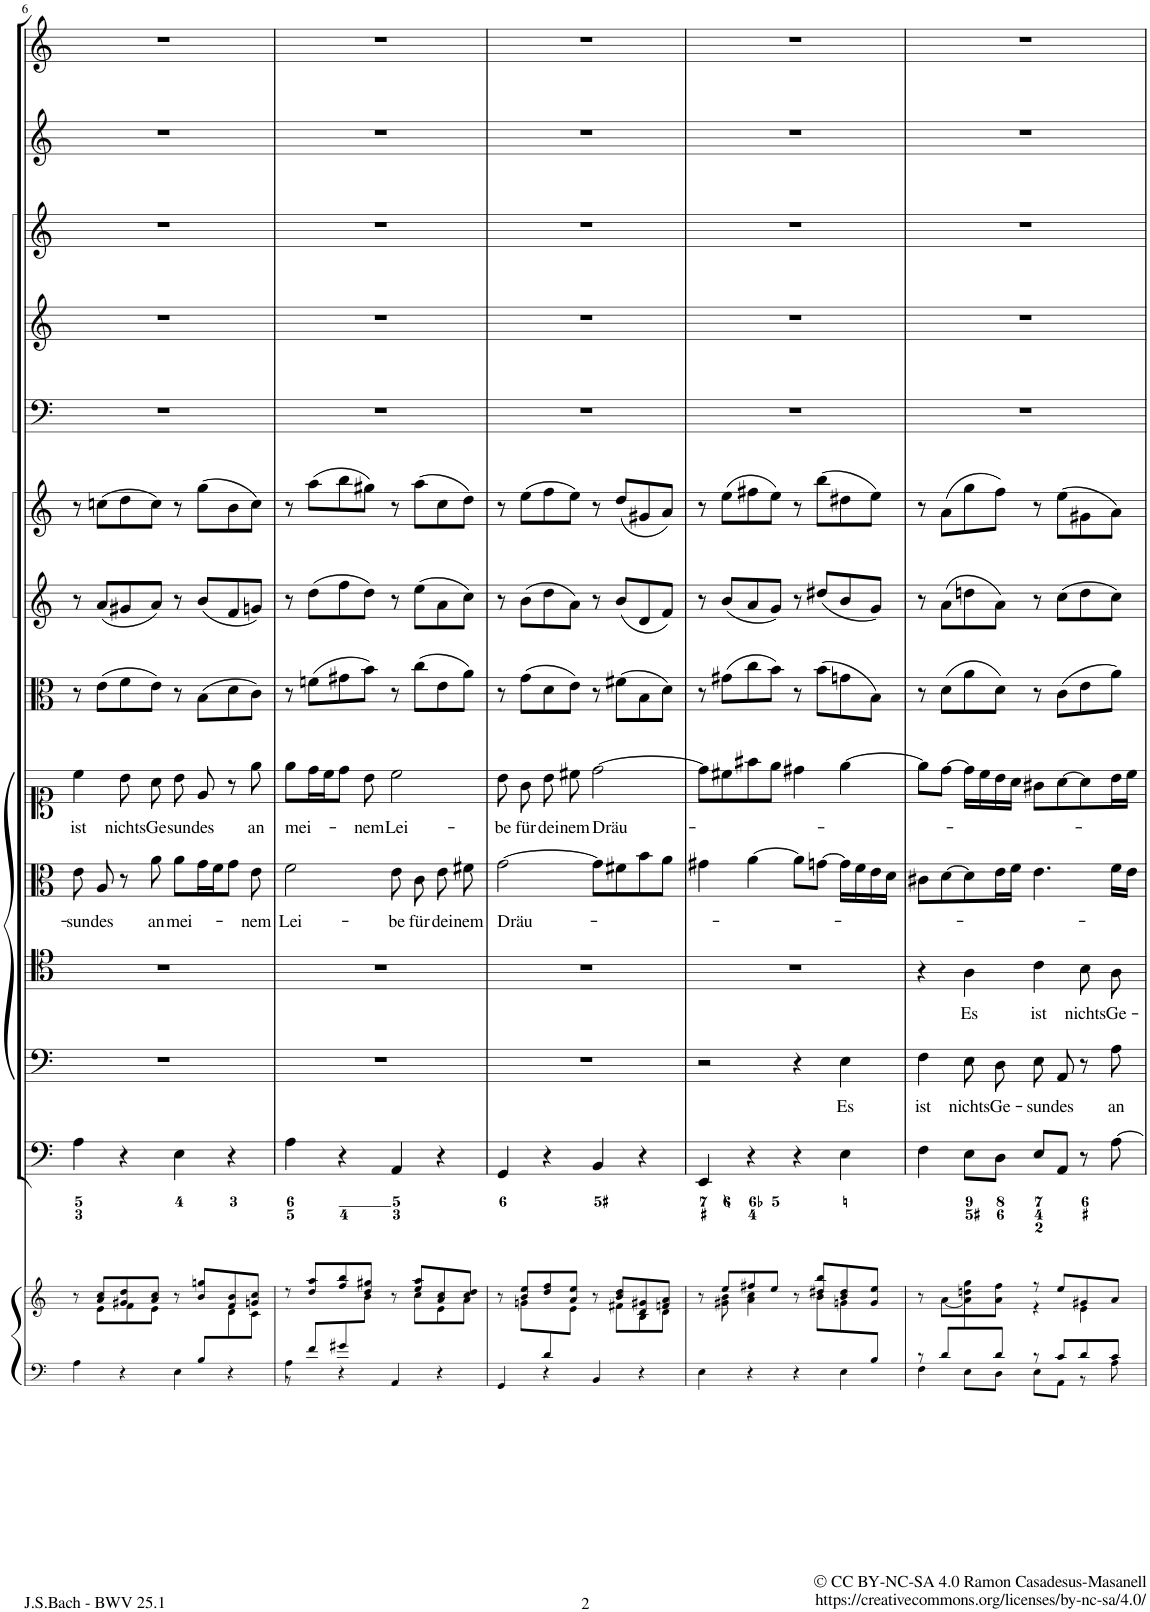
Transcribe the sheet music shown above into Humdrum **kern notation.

**kern	**kern	**kern	**kern	**text	**kern	**text	**kern	**text	**kern	**text	**kern	**kern	**kern	**kern	**kern	**kern	**kern	**kern
*part14	*part14	*part13	*part12	*part12	*part11	*part11	*part10	*part10	*part9	*part9	*part8	*part7	*part6	*part5	*part4	*part3	*part2	*part1
*staff15	*staff14	*staff13	*staff12	*staff12	*staff11	*staff11	*staff10	*staff10	*staff9	*staff9	*staff8	*staff7	*staff6	*staff5	*staff4	*staff3	*staff2	*staff1
*I"Piano reduction	*	*I"Continuo	*I"Basso	*	*I"Tenore	*	*I"Alto	*	*I"Soprano	*	*I"Viola	*I"Oboe II. Violino II.	*I"Oboe I. Violino I.	*I"Trombone III	*I"Trombone II	*I"Trombone I	*I"Cornetto	*I"Fauto I. II. III.
*I'Pno	*	*	*	*	*	*	*	*	*	*	*	*	*I'Ob	*I'Trb	*I'Trb	*I'Trb	*	*
!!LO:PB:g=z
*clefF4	*clefG2	*clefF4	*clefF4	*	*clefC4	*	*clefC3	*	*clefC1	*	*clefC3	*clefG2	*clefG2	*clefF4	*clefG2	*clefG2	*clefG2	*clefG2
*	*	*	*	*	*	*	*	*	*	*	*	*	*	*	*Trd7c12	*Trd7c12	*Trd1c2	*
*k[]	*k[]	*k[]	*k[]	*	*k[]	*	*k[]	*	*k[]	*	*k[]	*k[]	*k[]	*k[]	*k[]	*k[]	*k[]	*k[]
*M4/4	*M4/4	*M4/4	*M4/4	*	*M4/4	*	*M4/4	*	*M4/4	*	*M4/4	*M4/4	*M4/4	*M4/4	*M4/4	*M4/4	*M4/4	*M4/4
*met(c)	*met(c)	*met(c)	*met(c)	*	*met(c)	*	*met(c)	*	*met(c)	*	*met(c)	*met(c)	*met(c)	*met(c)	*met(c)	*met(c)	*met(c)	*met(c)
=6	=6	=6	=6	=6	=6	=6	=6	=6	=6	=6	=6	=6	=6	=6	=6	=6	=6	=6
*^	*^	*	*	*	*	*	*	*	*	*	*	*	*	*	*	*	*	*
!	!	!	!	!	!	!	!	!	!	!LO:LY:b	!	!LO:LY:b	!	!	!	!	!	!	!	!
8ryy	4A\	8r	8ryy	4A\	1r	.	1r	.	8e\	sun-	4cc\	ist	8r	8r	8r	1r	1r	1r	1r	1r
!	!	!	!	!	!	!	!	!	!	!LO:LY:b	!	!	!	!	!	!	!	!	!	!
.	.	8a/ 8cc/L	8e\L	.	.	.	.	.	8A/	des	.	.	(8e\L	(8a/L	(8ccn\L	.	.	.	.	.
!	!	!	!	!	!	!	!	!	!	!	!	!LO:LY:b	!	!	!	!	!	!	!	!
.	4r	8g#X/ 8dd/	8f\	4r	.	.	.	.	8r	.	8b\	nichts	8f\	8g#X/	8dd\	.	.	.	.	.
!	!	!	!	!	!	!	!	!	!	!LO:LY:b	!	!LO:LY:b	!	!	!	!	!	!	!	!
.	.	8a/ 8cc/J	8e\J	.	.	.	.	.	8a\	an	8a\	Ge-	8e\J)	8a/J)	8cc\J)	.	.	.	.	.
!	!	!	!	!	!	!	!	!	!	!LO:LY:b	!	!LO:LY:b	!	!	!	!	!	!	!	!
.	4E\	8r	8ryy	4E\	.	.	.	.	8a\L	mei	8b\	sun-	8r	8r	8r	.	.	.	.	.
!	!	!	!	!	!	!	!	!	!	!	!	!LO:LY:b	!	!	!	!	!	!	!	!
8B/L	.	8b/ 8ggn/L	8ryy	.	.	.	.	.	16g\L	.	8e/	des	(8B\L	(8b/L	(8gg\L	.	.	.	.	.
.	.	.	.	.	.	.	.	.	16f\J	.	.	.	.	.	.	.	.	.	.	.
4ryy	4r	8f/ 8b/	8d\	4r	.	.	.	.	8g\J	.	8r	.	8d\	8f/	8b\	.	.	.	.	.
!	!	!	!	!	!	!	!	!	!	!LO:LY:b	!	!LO:LY:b	!	!	!	!	!	!	!	!
.	.	8gn/ 8cc/J	8c\J	.	.	.	.	.	8e\	nem	8ee\	an	8c\J)	8gn/J)	8cc\J)	.	.	.	.	.
=7	=7	=7	=7	=7	=7	=7	=7	=7	=7	=7	=7	=7	=7	=7	=7	=7	=7	=7	=7	=7
!	!	!	!	!	!	!	!	!	!	!LO:LY:b	!	!LO:LY:b	!	!	!	!	!	!	!	!
8ryy	4A\	8r	8r	4A\	1r	.	1r	.	2f\	Lei-	8ee\L	mei-	8r	8r	8r	1r	1r	1r	1r	1r
8f/L	.	8dd/ 8aa/L	4ryy	.	.	.	.	.	.	.	16dd\L	.	(8fn\L	(8dd\L	(8aa\L	.	.	.	.	.
.	.	.	.	.	.	.	.	.	.	.	16cc\J	.	.	.	.	.	.	.	.	.
8g#X/	4r	8ff/ 8bb/	.	4r	.	.	.	.	.	.	8dd\J	.	8g#X\	8ff\	8bb\	.	.	.	.	.
!	!	!	!	!	!	!	!	!	!	!	!	!LO:LY:b	!	!	!	!	!	!	!	!
2ryy	.	8dd/ 8gg#X/J	8b\J	.	.	.	.	.	.	.	8b\	-nem	8b\J)	8dd\J)	8gg#X\J)	.	.	.	.	.
!	!	!	!	!	!	!	!	!	!	!LO:LY:b	!	!LO:LY:b	!	!	!	!	!	!	!	!
.	4AA/	8r	8ryy	4AA/	.	.	.	.	8e\	be	2cc\	Lei-	8r	8r	8r	.	.	.	.	.
!	!	!	!	!	!	!	!	!	!	!LO:LY:b	!	!	!	!	!	!	!	!	!	!
.	.	8ee/ 8aa/L	8cc\L	.	.	.	.	.	8c\	für	.	.	(8cc\L	(8ee\L	(8aa\L	.	.	.	.	.
!	!	!	!	!	!	!	!	!	!	!LO:LY:b	!	!	!	!	!	!	!	!	!	!
.	4r	8a/ 8cc/	8e\	4r	.	.	.	.	8e\	dei-	.	.	8e\	8a\	8cc\	.	.	.	.	.
!	!	!	!	!	!	!	!	!	!	!LO:LY:b	!	!	!	!	!	!	!	!	!	!
8ryy	.	8cc/ 8dd/J	8a\J	.	.	.	.	.	8f#X\	nem	.	.	8a\J)	8cc\J)	8dd\J)	.	.	.	.	.
=8	=8	=8	=8	=8	=8	=8	=8	=8	=8	=8	=8	=8	=8	=8	=8	=8	=8	=8	=8	=8
!	!	!	!	!	!	!	!	!	!	!LO:LY:b	!	!LO:LY:b	!	!	!	!	!	!	!	!
4ryy	4GG/	8r	8ryy	4GG/	1r	.	1r	.	[2g\	Dräu-	8b\	be	8r	8r	8r	1r	1r	1r	1r	1r
!	!	!	!	!	!	!	!	!	!	!	!	!LO:LY:b	!	!	!	!	!	!	!	!
.	.	8b/ 8ee/L	8gn\L	.	.	.	.	.	.	.	8g\	für	(8g\L	(8b\L	(8ee\L	.	.	.	.	.
!	!	!	!	!	!	!	!	!	!	!	!	!LO:LY:b	!	!	!	!	!	!	!	!
8d/	4r	8dd/ 8ff/	8ryy	4r	.	.	.	.	.	.	8b\	dei-	8d\	8dd\	8ff\	.	.	.	.	.
!	!	!	!	!	!	!	!	!	!	!	!	!LO:LY:b	!	!	!	!	!	!	!	!
2ryy	.	8a/ 8ee/J	8e\J	.	.	.	.	.	.	.	8cc#X\	nem	8e\J)	8a\J)	8ee\J)	.	.	.	.	.
!	!	!	!	!	!	!	!	!	!	!	!	!LO:LY:b	!	!	!	!	!	!	!	!
.	4BB/	8r	8ryy	4BB/	.	.	.	.	8g\L]	.	[2dd\	Dräu-	8r	8r	8r	.	.	.	.	.
.	.	8b/ 8dd/L	8f#X\L	.	.	.	.	.	8f#X\	.	.	.	(8f#X\L	(8b/L	(8dd/L	.	.	.	.	.
.	4r	8d/ 8g#X/	8B\	4r	.	.	.	.	8b\	.	.	.	8B\	8d/	8g#X/	.	.	.	.	.
8ryy	.	8fn/ 8a/J	8d\J	.	.	.	.	.	8a\J	.	.	.	8d\J)	8f/J)	8a/J)	.	.	.	.	.
=9	=9	=9	=9	=9	=9	=9	=9	=9	=9	=9	=9	=9	=9	=9	=9	=9	=9	=9	=9	=9
2..ryy	4E\	8r	8ryy	4EE/	2r	.	1r	.	4g#X\	.	8dd\L]	.	8r	8r	8r	1r	1r	1r	1r	1r
.	.	8ee/L	8g#X\ 8b\	.	.	.	.	.	.	.	8cc#X\	.	(8g#X\L	(8b/L	(8ee\L	.	.	.	.	.
.	4r	8ff#X/	4a\ 4cc\	4r	.	.	.	.	[4a\	.	8ff#X\	.	8cc\	8a/	8ff#X\	.	.	.	.	.
.	.	8ee/J	.	.	.	.	.	.	.	.	8ee\J	.	8b\J)	8g/J)	8ee\J)	.	.	.	.	.
.	4r	8r	8ryy	4r	4r	.	.	.	8a\L]	.	4dd#X\	.	8r	8r	8r	.	.	.	.	.
.	.	8dd#X/ 8bb/L	8b\L	.	.	.	.	.	[8gn\J	.	.	.	(8b\L	(8dd#X/L	(8bb\L	.	.	.	.	.
!	!	!	!	!	!	!LO:LY:b	!	!	!	!	!	!	!	!	!	!	!	!	!	!
.	4E\	8b/ 8dd#/	8gn\	4E\	4E\	Es	.	.	16g\LL]	.	[4ee\	.	8gn\	8b/	8dd#X\	.	.	.	.	.
.	.	.	.	.	.	.	.	.	16f\	.	.	.	.	.	.	.	.	.	.	.
8B/J	.	8g/ 8ee/J	8ryy	.	.	.	.	.	16e\	.	.	.	8B\J)	8g/J)	8ee\J)	.	.	.	.	.
.	.	.	.	.	.	.	.	.	16d\JJ	.	.	.	.	.	.	.	.	.	.	.
=10	=10	=10	=10	=10	=10	=10	=10	=10	=10	=10	=10	=10	=10	=10	=10	=10	=10	=10	=10	=10
*	*	*	*^	*	*	*	*	*	*	*	*	*	*	*	*	*	*	*	*	*
!	!	!	!	!	!	!	!LO:LY:b	!	!	!	!	!	!	!	!	!	!	!	!	!	!
8r	4F\	8r	8ryy	4ryy	4F\	4F\	ist	4r	.	8c#X\L	.	8ee\L]	.	8r	8r	8r	1r	1r	1r	1r	1r
8d/L	.	[<8a\L	8ryy	.	.	.	.	.	.	[8d\	.	[8dd\J	.	(8d\L	(8a\L	(8a\L	.	.	.	.	.
!	!	!	!	!	!	!	!LO:LY:b	!	!LO:LY:b	!	!	!	!	!	!	!	!	!	!	!	!
8ryy	8E\L	8ddn\ 8gg\	4ryy	8a\]	8E\L	8E\L	nichts	4A\	Es	8d\]	.	16dd\LL]	.	8a\	8ddn\	8gg\	.	.	.	.	.
.	.	.	.	.	.	.	.	.	.	.	.	16cc\	.	.	.	.	.	.	.	.	.
!	!	!	!	!	!	!	!LO:LY:b	!	!	!	!	!	!	!	!	!	!	!	!	!	!
8d/J	8D\J	8a\ 8ff\J	.	2ryy	8D\J	8D\J	Ge-	.	.	16e\L	.	16b\	.	8d\J)	8a\J)	8ff\J)	.	.	.	.	.
.	.	.	.	.	.	.	.	.	.	16f\JJ	.	16a\JJ	.	.	.	.	.	.	.	.	.
!	!	!	!	!	!	!	!LO:LY:b	!	!LO:LY:b	!	!	!	!	!	!	!	!	!	!	!	!
8r	8E\L	8r	4r	.	8E/L	8E/L	-sun-	4c\	ist	4.e\	.	8g#X\L	.	8r	8r	8r	.	.	.	.	.
!	!	!	!	!	!	!	!LO:LY:b	!	!	!	!	!	!	!	!	!	!	!	!	!	!
8c/L	8AA\J	8ee/L	.	.	8AA/J	8AA/J	-des	.	.	.	.	[8a\	.	(8c\L	(8cc\L	(8ee\L	.	.	.	.	.
!	!	!	!	!	!	!	!	!	!LO:LY:b	!	!	!	!	!	!	!	!	!	!	!	!
8d/	8r	8g#X/	4e\	.	8r	8r	.	8B\L	nichts	.	.	8a\]	.	8e\	8dd\	8g#X\	.	.	.	.	.
!	!	!	!	!	!	!	!LO:LY:b	!	!LO:LY:b	!	!	!	!	!	!	!	!	!	!	!	!
8c/J	8A\	8a/J	.	8ryy	[8A\	8A\	an	8A\J	Ge-	16f\LL	.	16b\L	.	8a\J)	8cc\J)	8a\J)	.	.	.	.	.
.	.	.	.	.	.	.	.	.	.	16e\JJ	.	16cc\JJ	.	.	.	.	.	.	.	.	.
*v	*v	*	*	*	*	*	*	*	*	*	*	*	*	*	*	*	*	*	*	*	*
*	*v	*v	*v	*	*	*	*	*	*	*	*	*	*	*	*	*	*	*	*	*
=	=	=	=	=	=	=	=	=	=	=	=	=	=	=	=	=	=	=
*-	*-	*-	*-	*-	*-	*-	*-	*-	*-	*-	*-	*-	*-	*-	*-	*-	*-	*-
